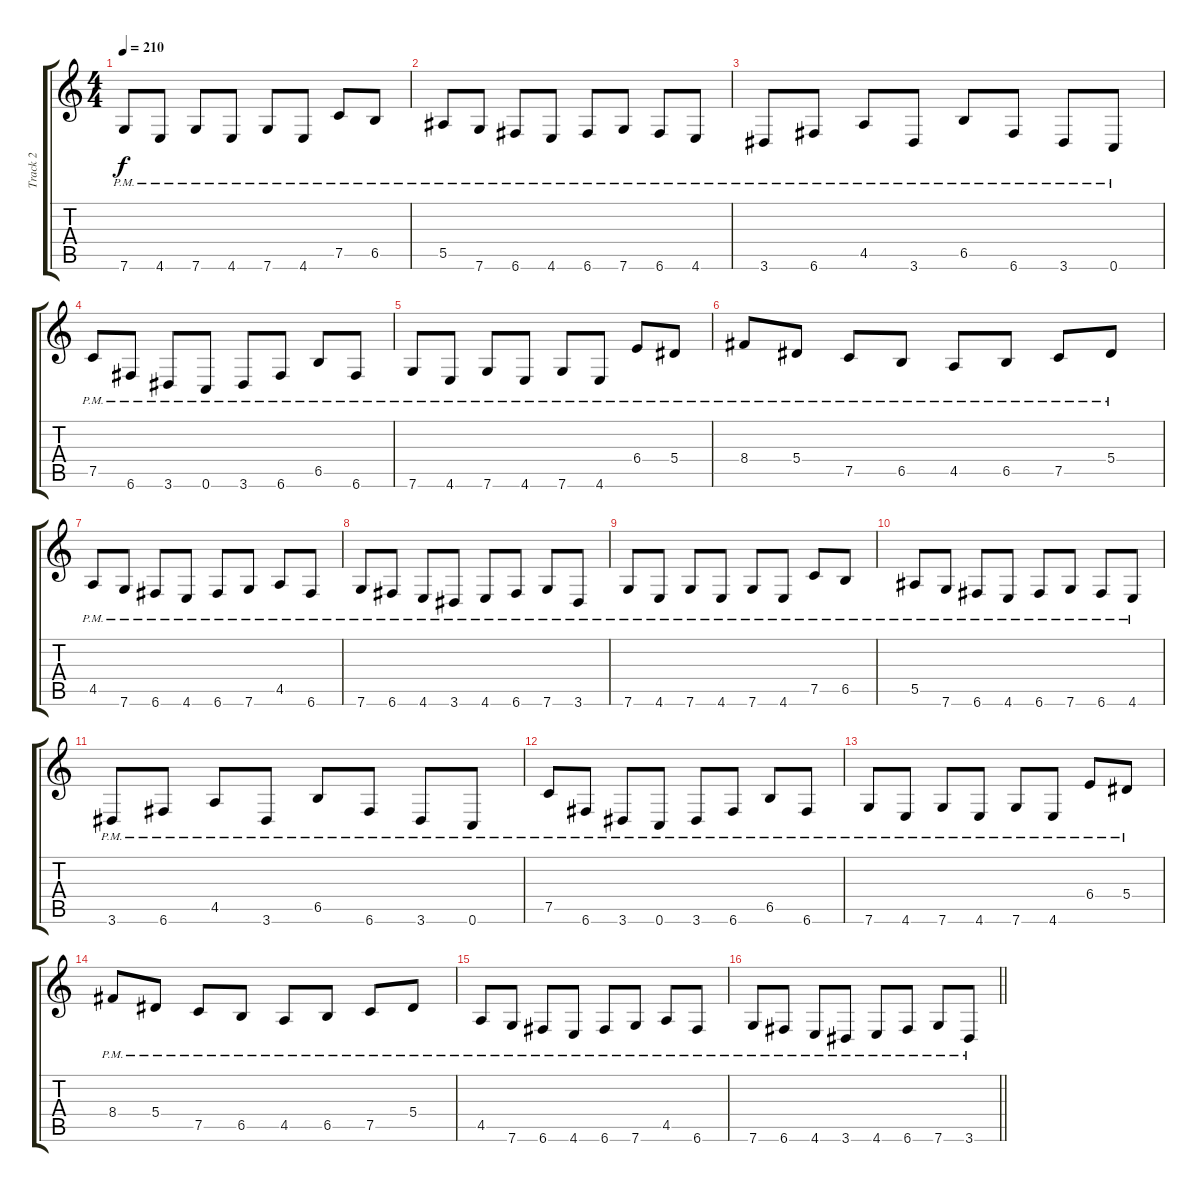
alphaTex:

\track ("Track 2" "Track 2") {instrument distortionguitar}
\staff {score tabs}
\tuning (C4 G3 Eb3 Bb2 F2 C2) {hide}
\ts (4 4)
\tempo 210
\clef g2
\ks c
7.6{pm}.8{dy f} 4.6{pm}.8 7.6{pm}.8 4.6{pm}.8 7.6{pm}.8 4.6{pm}.8 7.5{pm}.8 6.5{pm}.8 |
5.5{pm}.8 7.6{pm}.8 6.6{pm}.8 4.6{pm}.8 6.6{pm}.8 7.6{pm}.8 6.6{pm}.8 4.6{pm}.8 |
3.6{pm}.8 6.6{pm}.8 4.5{pm}.8 3.6{pm}.8 6.5{pm}.8 6.6{pm}.8 3.6{pm}.8 0.6{pm}.8 |
7.5{pm}.8 6.6{pm}.8 3.6{pm}.8 0.6{pm}.8 3.6{pm}.8 6.6{pm}.8 6.5{pm}.8 6.6{pm}.8 |
7.6{pm}.8 4.6{pm}.8 7.6{pm}.8 4.6{pm}.8 7.6{pm}.8 4.6{pm}.8 6.4{pm}.8 5.4{pm}.8 |
8.4{pm}.8 5.4{pm}.8 7.5{pm}.8 6.5{pm}.8 4.5{pm}.8 6.5{pm}.8 7.5{pm}.8 5.4{pm}.8 |
4.5{pm}.8 7.6{pm}.8 6.6{pm}.8 4.6{pm}.8 6.6{pm}.8 7.6{pm}.8 4.5{pm}.8 6.6{pm}.8 |
7.6{pm}.8 6.6{pm}.8 4.6{pm}.8 3.6{pm}.8 4.6{pm}.8 6.6{pm}.8 7.6{pm}.8 3.6{pm}.8 |
7.6{pm}.8 4.6{pm}.8 7.6{pm}.8 4.6{pm}.8 7.6{pm}.8 4.6{pm}.8 7.5{pm}.8 6.5{pm}.8 |
5.5{pm}.8 7.6{pm}.8 6.6{pm}.8 4.6{pm}.8 6.6{pm}.8 7.6{pm}.8 6.6{pm}.8 4.6{pm}.8 |
3.6{pm}.8 6.6{pm}.8 4.5{pm}.8 3.6{pm}.8 6.5{pm}.8 6.6{pm}.8 3.6{pm}.8 0.6{pm}.8 |
7.5{pm}.8 6.6{pm}.8 3.6{pm}.8 0.6{pm}.8 3.6{pm}.8 6.6{pm}.8 6.5{pm}.8 6.6{pm}.8 |
7.6{pm}.8 4.6{pm}.8 7.6{pm}.8 4.6{pm}.8 7.6{pm}.8 4.6{pm}.8 6.4{pm}.8 5.4{pm}.8 |
8.4{pm}.8 5.4{pm}.8 7.5{pm}.8 6.5{pm}.8 4.5{pm}.8 6.5{pm}.8 7.5{pm}.8 5.4{pm}.8 |
4.5{pm}.8 7.6{pm}.8 6.6{pm}.8 4.6{pm}.8 6.6{pm}.8 7.6{pm}.8 4.5{pm}.8 6.6{pm}.8 |
\barLineRight lightlight
7.6{pm}.8 6.6{pm}.8 4.6{pm}.8 3.6{pm}.8 4.6{pm}.8 6.6{pm}.8 7.6{pm}.8 3.6{pm}.8
